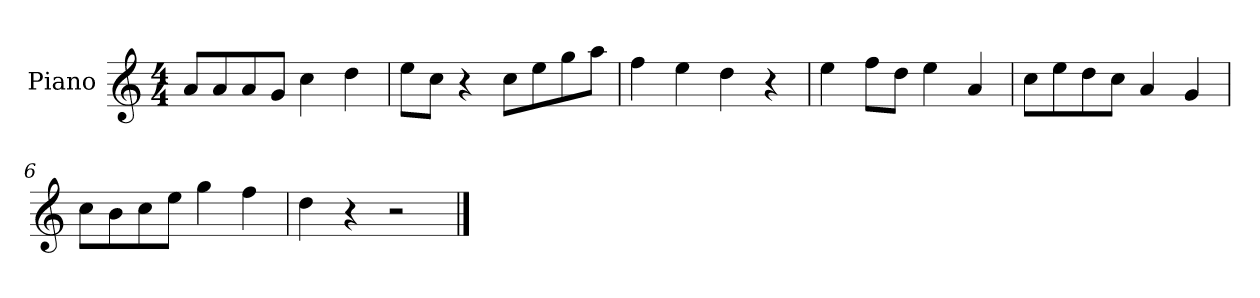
**kern
*part1
*staff1
*I"Piano
*I'P-no
*clefG2
*k[]
*M4/4
*MM90
=1
8a/L
8a/
8a/
8g/J
4cc\
4dd\
=2
8ee\L
8cc\J
4r
8cc\L
8ee\
8gg\
8aa\J
=3
4ff\
4ee\
4dd\
4r
=4
4ee\
8ff\L
8dd\J
4ee\
4a/
=5
8cc\L
8ee\
8dd\
8cc\J
4a/
4g/
=6
8cc\L
8b\
8cc\
8ee\J
4gg\
4ff\
=7
4dd\
4r
2r
==
*-
